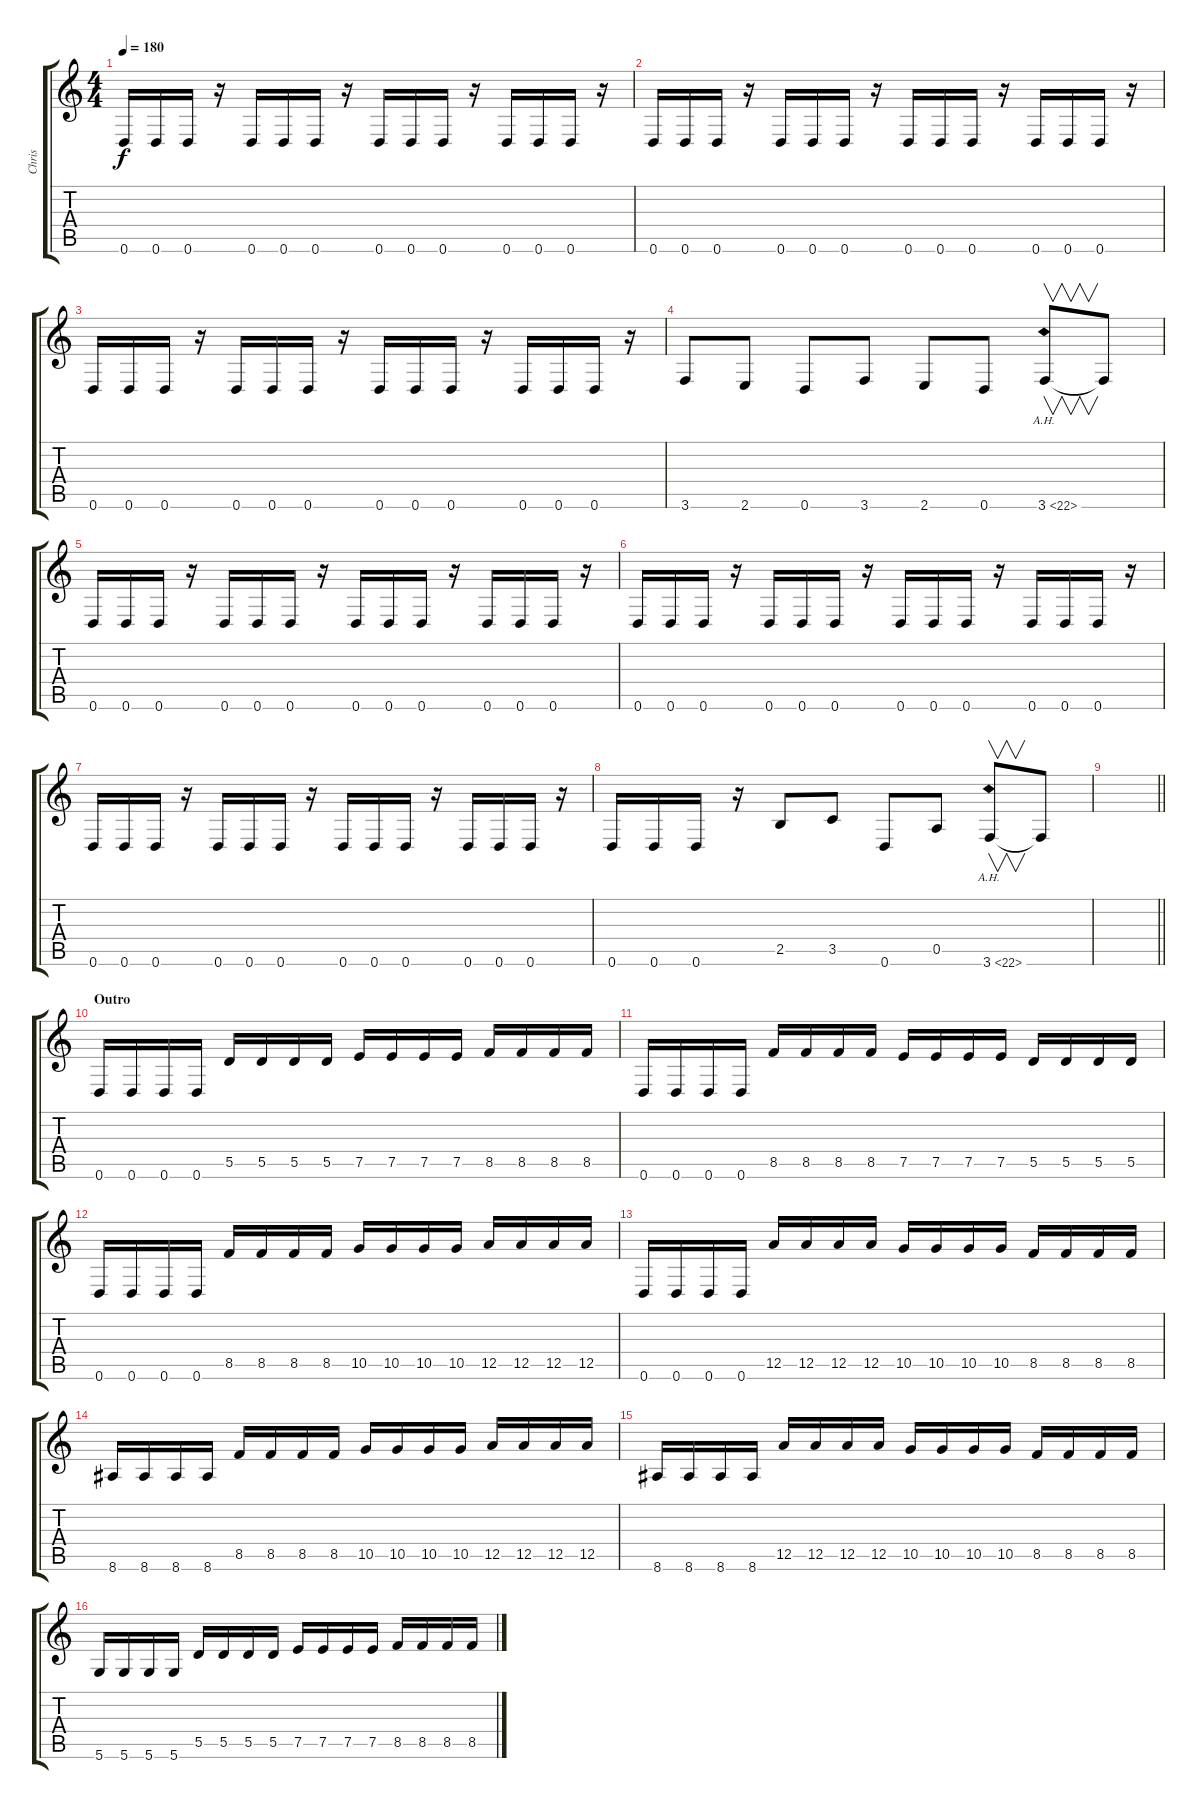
\track ("Chris" "Chris") {instrument distortionguitar}
\staff {score tabs}
\tuning (E4 B3 G3 D3 A2 D2) {hide}
\ts (4 4)
\tempo 180
\clef g2
\ks c
0.6.16{dy f} 0.6.16 0.6.16 r.16 0.6.16 0.6.16 0.6.16 r.16 0.6.16 0.6.16 0.6.16 r.16 0.6.16 0.6.16 0.6.16 r.16 |
0.6.16 0.6.16 0.6.16 r.16 0.6.16 0.6.16 0.6.16 r.16 0.6.16 0.6.16 0.6.16 r.16 0.6.16 0.6.16 0.6.16 r.16 |
0.6.16 0.6.16 0.6.16 r.16 0.6.16 0.6.16 0.6.16 r.16 0.6.16 0.6.16 0.6.16 r.16 0.6.16 0.6.16 0.6.16 r.16 |
3.6.8 2.6.8 0.6.8 3.6.8 2.6.8 0.6.8 3.6{ah 19}.8{v} 3.6{t}.8 |
0.6.16 0.6.16 0.6.16 r.16 0.6.16 0.6.16 0.6.16 r.16 0.6.16 0.6.16 0.6.16 r.16 0.6.16 0.6.16 0.6.16 r.16 |
0.6.16 0.6.16 0.6.16 r.16 0.6.16 0.6.16 0.6.16 r.16 0.6.16 0.6.16 0.6.16 r.16 0.6.16 0.6.16 0.6.16 r.16 |
0.6.16 0.6.16 0.6.16 r.16 0.6.16 0.6.16 0.6.16 r.16 0.6.16 0.6.16 0.6.16 r.16 0.6.16 0.6.16 0.6.16 r.16 |
0.6.16 0.6.16 0.6.16 r.16 2.5.8 3.5.8 0.6.8 0.5.8 3.6{ah 19}.8{v} 3.6{t}.8 |
\barLineRight lightlight
|
\section ("" "Outro")
0.6.16 0.6.16 0.6.16 0.6.16 5.5.16 5.5.16 5.5.16 5.5.16 7.5.16 7.5.16 7.5.16 7.5.16 8.5.16 8.5.16 8.5.16 8.5.16 |
0.6.16 0.6.16 0.6.16 0.6.16 8.5.16 8.5.16 8.5.16 8.5.16 7.5.16 7.5.16 7.5.16 7.5.16 5.5.16 5.5.16 5.5.16 5.5.16 |
0.6.16 0.6.16 0.6.16 0.6.16 8.5.16 8.5.16 8.5.16 8.5.16 10.5.16 10.5.16 10.5.16 10.5.16 12.5.16 12.5.16 12.5.16 12.5.16 |
0.6.16 0.6.16 0.6.16 0.6.16 12.5.16 12.5.16 12.5.16 12.5.16 10.5.16 10.5.16 10.5.16 10.5.16 8.5.16 8.5.16 8.5.16 8.5.16 |
8.6.16 8.6.16 8.6.16 8.6.16 8.5.16 8.5.16 8.5.16 8.5.16 10.5.16 10.5.16 10.5.16 10.5.16 12.5.16 12.5.16 12.5.16 12.5.16 |
8.6.16 8.6.16 8.6.16 8.6.16 12.5.16 12.5.16 12.5.16 12.5.16 10.5.16 10.5.16 10.5.16 10.5.16 8.5.16 8.5.16 8.5.16 8.5.16 |
5.6.16 5.6.16 5.6.16 5.6.16 5.5.16 5.5.16 5.5.16 5.5.16 7.5.16 7.5.16 7.5.16 7.5.16 8.5.16 8.5.16 8.5.16 8.5.16
